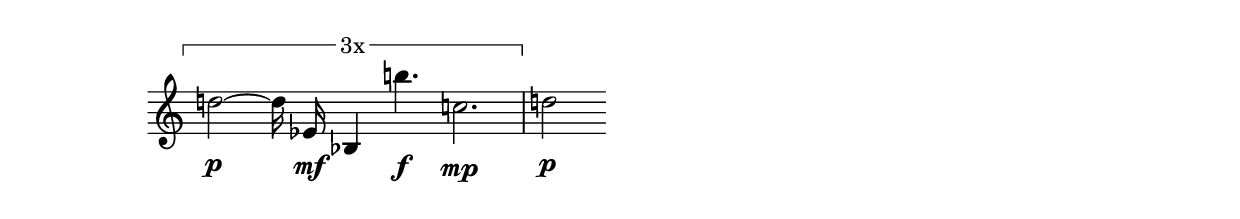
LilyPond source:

\version "2.17.25"

\header {
  snippet-title = "Bracket repeats"
  snippet-author = "David Nalesnik"
  snippet-description = \markup {
    \wordwrap {
      This snippet is a workaround which creates a representation
      for repeats which consists of a bracket above a measure.  The
      number of repeats is expressed by a number centered within
      the bracket and formatted as "2x".  This is not a true
      solution as it creates an arbitrary stencil which does not
      convey a repeat structure understood by LilyPond.  Currently,
      the workaround will not accomodate repeats lasting more than
      a single bar and measures split across lines.
    }
  }
  tags = "repeats, scheme"
  status = "unfinished"
}

%%%%%%%%%%%%%%%%%%%
%   THE SNIPPET   %
%%%%%%%%%%%%%%%%%%%

% The following procedure is a modification of the function
% `measure-counter-stencil' found in the file
% `scm/music-functions.scm' in the LilyPond distribution.

#(define (repeat-stencil grob)
   (let* ((orig (ly:grob-original grob))
          (siblings (ly:spanner-broken-into orig)) ; have we been split?
          (bounds (ly:grob-array->list (ly:grob-object grob 'columns)))
          (refp (ly:grob-system grob))
          ;; we use the first and/or last NonMusicalPaperColumn grob(s) of
          ;; a system in the event that a MeasureCounter spanner is broken
          (all-cols (ly:grob-array->list (ly:grob-object refp 'columns)))
          (all-cols
           (filter
            (lambda (col) (eq? #t (ly:grob-property col 'non-musical)))
            all-cols))
          (left-bound
           (if (or (null? siblings) ; spanner is unbroken
                   (eq? grob (car siblings))) ; or the first piece
               (car bounds)
               (car all-cols)))
          (right-bound
           (if (or (null? siblings)
                   (eq? grob (car (reverse siblings))))
               (car (reverse bounds))
               (car (reverse all-cols))))
          (elts-L (ly:grob-array->list (ly:grob-object left-bound 'elements)))
          (elts-R (ly:grob-array->list (ly:grob-object right-bound 'elements)))
          (break-alignment-L
           (filter
            (lambda (elt) (grob::has-interface elt 'break-alignment-interface))
            elts-L))
          (break-alignment-R
           (filter
            (lambda (elt) (grob::has-interface elt 'break-alignment-interface))
            elts-R))
          (break-alignment-L-ext (ly:grob-extent (car break-alignment-L) refp X))
          (break-alignment-R-ext (ly:grob-extent (car break-alignment-R) refp X))
          (num
           (make-concat-markup
            (list
             (number->string (ly:grob-property grob 'count-from))
             "x")))
          (num
           (if (or (null? siblings)
                   (eq? grob (car siblings)))
               num
               (make-parenthesize-markup num)))
          (num (grob-interpret-markup grob num))
          (num-stil-ext-X (ly:stencil-extent num X))
          (num-stil-ext-Y (ly:stencil-extent num Y))
          (num (ly:stencil-aligned-to num X (ly:grob-property grob 'self-alignment-X)))
          (num
           (ly:stencil-translate-axis
            num
            (+ (interval-length break-alignment-L-ext)
              (* 0.5
                (- (car break-alignment-R-ext)
                  (cdr break-alignment-L-ext))))
            X))
          (bracket-L
           (markup
            #:path
            0.1 ; line-thickness
            `((moveto 0.5 ,(* 0.5 (interval-length num-stil-ext-Y)))
              (lineto ,(* 0.5
                         (- (car break-alignment-R-ext)
                           (cdr break-alignment-L-ext)
                           (interval-length num-stil-ext-X)))
                ,(* 0.5 (interval-length num-stil-ext-Y)))
              (closepath)
              (rlineto 0.0 -1.0))))
          (bracket-R
           (markup
            #:path
            0.1
            `((moveto ,(* 0.5
                         (- (car break-alignment-R-ext)
                           (cdr break-alignment-L-ext)
                           (interval-length num-stil-ext-X)))
                ,(* 0.5 (interval-length num-stil-ext-Y)))
              (lineto 0.5
                ,(* 0.5 (interval-length num-stil-ext-Y)))
              (closepath)
              (rlineto 0.0 -1.0))))
          (bracket-L (grob-interpret-markup grob bracket-L))
          (bracket-R (grob-interpret-markup grob bracket-R))
          (num (ly:stencil-combine-at-edge num X LEFT bracket-L 0.4))
          (num (ly:stencil-combine-at-edge num X RIGHT bracket-R 0.4)))
     num))

%%%%%%%%%%%%%%%%%%%%%
%   USAGE EXAMPLE   %
%%%%%%%%%%%%%%%%%%%%%

\relative c'' {
  \time 8/4
  \override Staff.MeasureCounter.font-encoding = #'latin1
  \override Staff.MeasureCounter.font-size = 0
  \override Staff.MeasureCounter.stencil = #repeat-stencil
  \once \override Staff.MeasureCounter.count-from = 3
  \override Staff.DynamicLineSpanner.padding = 2
  \startMeasureCount
  d!2~\p d16 \noBeam es,\mf bes4 b''!4.\f c,!2.\mp
  \stopMeasureCount
  d!2\p
}

\layout {
  \context {
    \Staff
    \consists #Measure_counter_engraver
    \remove "Time_signature_engraver"
  }
}
